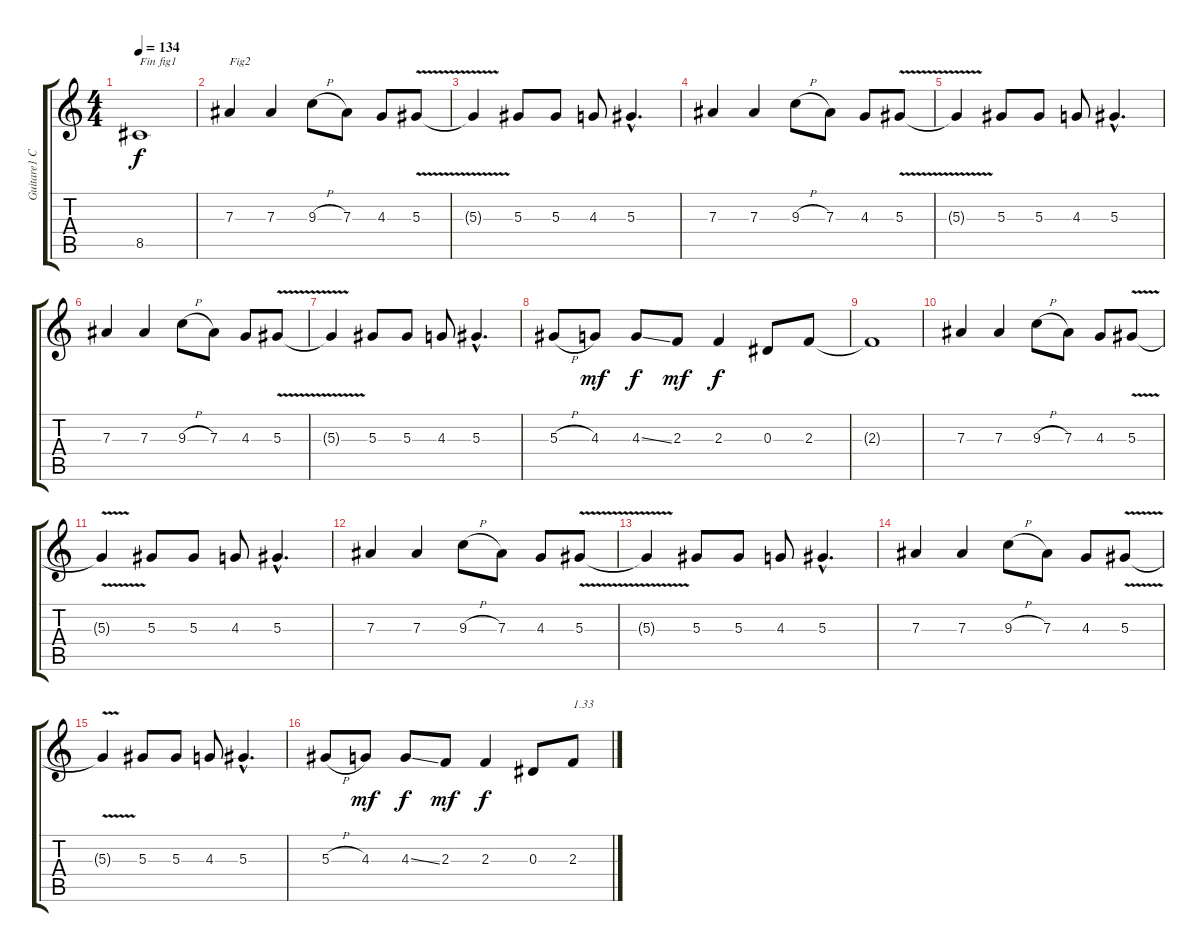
\track ("Guitare1 C" "Guitare1 C") {instrument distortionguitar}
\staff {score tabs}
\tuning (C4 G3 Eb3 Bb2 F2 C2) {hide}
\ts (4 4)
\tempo 134
\clef g2
\ks c
8.5{t}.1{txt "Fin fig1" dy f} |
7.3.4{txt "Fig2"} 7.3.4 9.3{h}.8 7.3.8 4.3.8 5.3{v}.8 |
5.3{t}.4 5.3.8 5.3.8 4.3.8 5.3{hac}.4{d} |
7.3.4 7.3.4 9.3{h}.8 7.3.8 4.3.8 5.3{v}.8 |
5.3{t}.4 5.3.8 5.3.8 4.3.8 5.3{hac}.4{d} |
7.3.4 7.3.4 9.3{h}.8 7.3.8 4.3.8 5.3{v}.8 |
5.3{t}.4 5.3.8 5.3.8 4.3.8 5.3{hac}.4{d} |
5.3{h}.8 4.3.8{dy mf} 4.3{ss}.8{dy f} 2.3.8{dy mf} 2.3.4{dy f} 0.3.8 2.3.8 |
2.3{t}.1 |
7.3.4 7.3.4 9.3{h}.8 7.3.8 4.3.8 5.3{v}.8 |
5.3{t}.4 5.3.8 5.3.8 4.3.8 5.3{hac}.4{d} |
7.3.4 7.3.4 9.3{h}.8 7.3.8 4.3.8 5.3{v}.8 |
5.3{t}.4 5.3.8 5.3.8 4.3.8 5.3{hac}.4{d} |
7.3.4 7.3.4 9.3{h}.8 7.3.8 4.3.8 5.3{v}.8 |
5.3{t}.4 5.3.8 5.3.8 4.3.8 5.3{hac}.4{d} |
5.3{h}.8 4.3.8{dy mf} 4.3{ss}.8{dy f} 2.3.8{dy mf} 2.3.4{dy f} 0.3.8 2.3.8{txt "1.33"}
